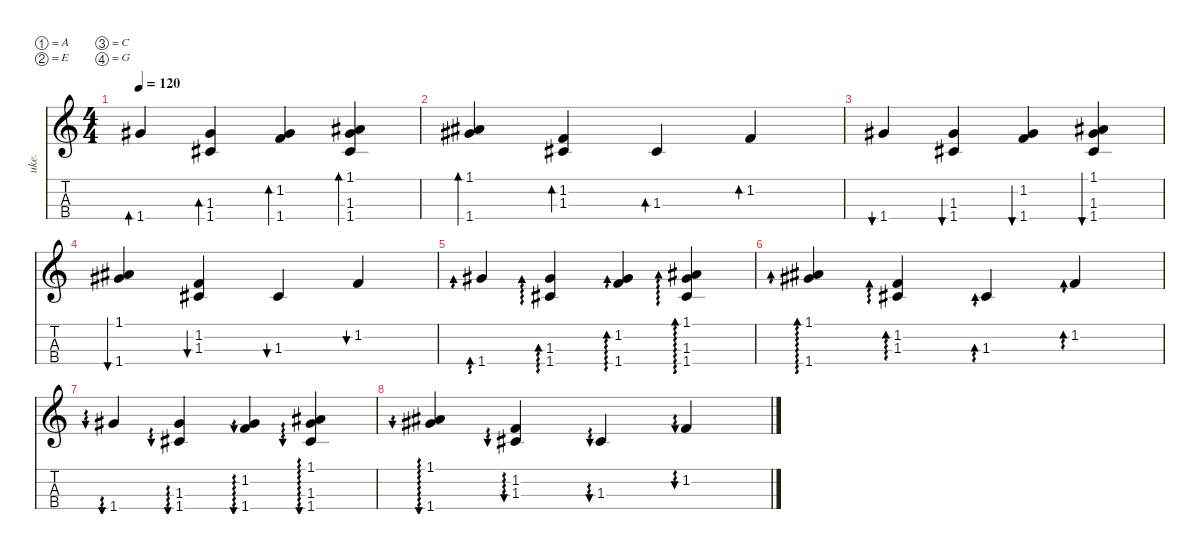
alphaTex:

\defaultSystemsLayout 4
\hideDynamics
\bracketExtendMode nobrackets
\otherSystemsTrackNameOrientation horizontal
\track ("Ukulele" "uke.") {instrument acousticguitarnylon}
\staff {score tabs}
\tuning (A4 E4 C4 G4)
\displaytranspose 0
\ts (4 4)
\tempo 120
\clef g2
\ks c
1.4{acc #}.4{bd 111 dy mf instrument acousticguitarnylon beam Up} (1.4{acc #} 1.3{acc #}).4{bd 111 beam Up} (1.4{acc #} 1.2).4{bd 111 beam Up} (1.4{acc #} 1.3{acc #} 1.1{acc #}).4{bd 111 beam Up} |
(1.1{acc #} 1.4{acc #}).4{bd 111 beam Up} (1.2 1.3{acc #}).4{bd 111 beam Up} 1.3{acc #}.4{bd 111 beam Up} 1.2.4{bd 111 beam Up} |
1.4{acc #}.4{bu 111 beam Up} (1.4{acc #} 1.3{acc #}).4{bu 111 beam Up} (1.4{acc #} 1.2).4{bu 111 beam Up} (1.4{acc #} 1.3{acc #} 1.1{acc #}).4{bu 111 beam Up} |
(1.1{acc #} 1.4{acc #}).4{bu 111 beam Up} (1.2 1.3{acc #}).4{bu 111 beam Up} 1.3{acc #}.4{bu 111 beam Up} 1.2.4{bu 111 beam Up} |
1.4{acc #}.4{ad 0 beam Up} (1.4{acc #} 1.3{acc #}).4{ad 0 beam Up} (1.4{acc #} 1.2).4{ad 0 beam Up} (1.4{acc #} 1.3{acc #} 1.1{acc #}).4{ad 0 beam Up} |
(1.1{acc #} 1.4{acc #}).4{ad 0 beam Up} (1.2 1.3{acc #}).4{ad 0 beam Up} 1.3{acc #}.4{ad 0 beam Up} 1.2.4{ad 0 beam Up} |
1.4{acc #}.4{au 0 beam Up} (1.4{acc #} 1.3{acc #}).4{au 0 beam Up} (1.4{acc #} 1.2).4{au 0 beam Up} (1.4{acc #} 1.3{acc #} 1.1{acc #}).4{au 0 beam Up} |
(1.1{acc #} 1.4{acc #}).4{au 0 beam Up} (1.2 1.3{acc #}).4{au 0 beam Up} 1.3{acc #}.4{au 0 beam Up} 1.2.4{au 0 beam Up}
